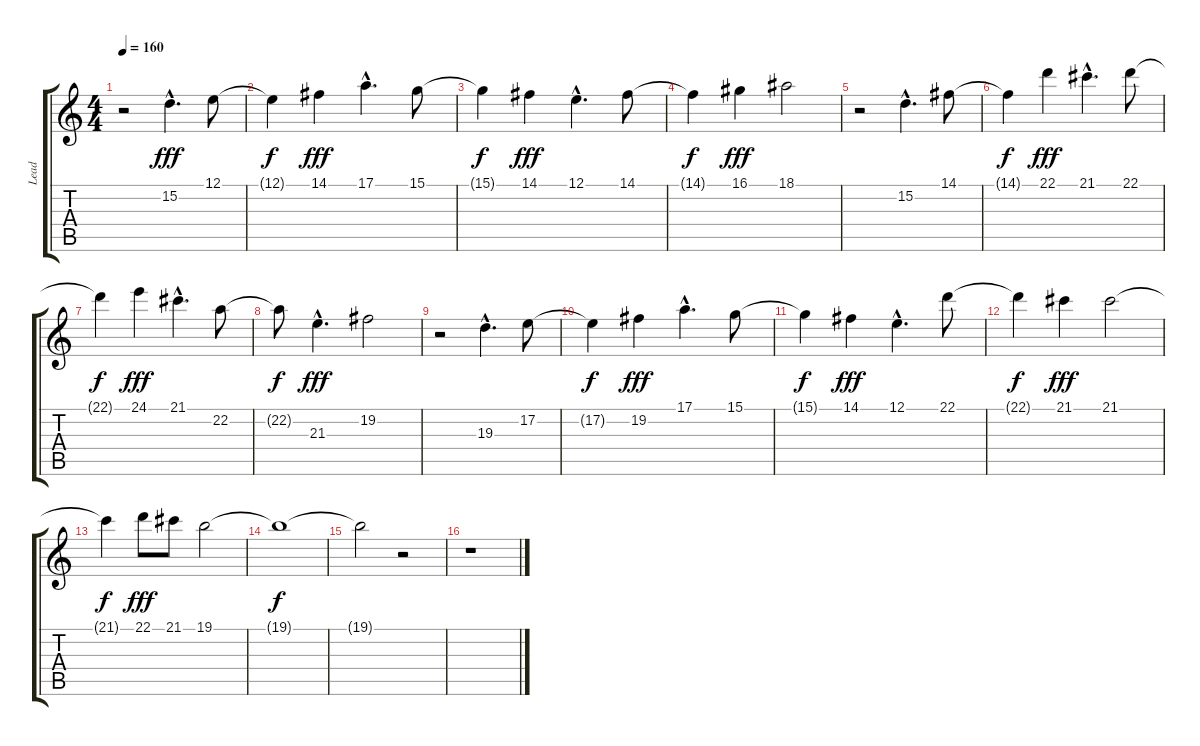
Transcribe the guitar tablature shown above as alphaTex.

\track ("Lead" "Lead") {instrument panflute}
\staff {score tabs}
\tuning (E4 B3 G3 D3 A2 E2) {hide}
\ts (4 4)
\tempo 160
\clef g2
\ks c
r.2{dy fff} 15.2{hac}.4{d} 12.1.8 |
12.1{t}.4{dy f} 14.1.4{dy fff} 17.1{hac}.4{d} 15.1.8 |
15.1{t}.4{dy f} 14.1.4{dy fff} 12.1{hac}.4{d} 14.1.8 |
14.1{t}.4{dy f} 16.1.4{dy fff} 18.1.2 |
r.2 15.2{hac}.4{d} 14.1.8 |
14.1{t}.4{dy f} 22.1.4{dy fff} 21.1{hac}.4{d} 22.1.8 |
22.1{t}.4{dy f} 24.1.4{dy fff} 21.1{hac}.4{d} 22.2.8 |
22.2{t}.8{dy f} 21.3{hac}.4{d dy fff} 19.2.2 |
r.2 19.3{hac}.4{d} 17.2.8 |
17.2{t}.4{dy f} 19.2.4{dy fff} 17.1{hac}.4{d} 15.1.8 |
15.1{t}.4{dy f} 14.1.4{dy fff} 12.1{hac}.4{d} 22.1.8 |
22.1{t}.4{dy f} 21.1.4{dy fff} 21.1.2 |
21.1{t}.4{dy f} 22.1.8{dy fff} 21.1.8 19.1.2 |
19.1{t}.1{dy f} |
19.1{t}.2 r.2 |
r.1
